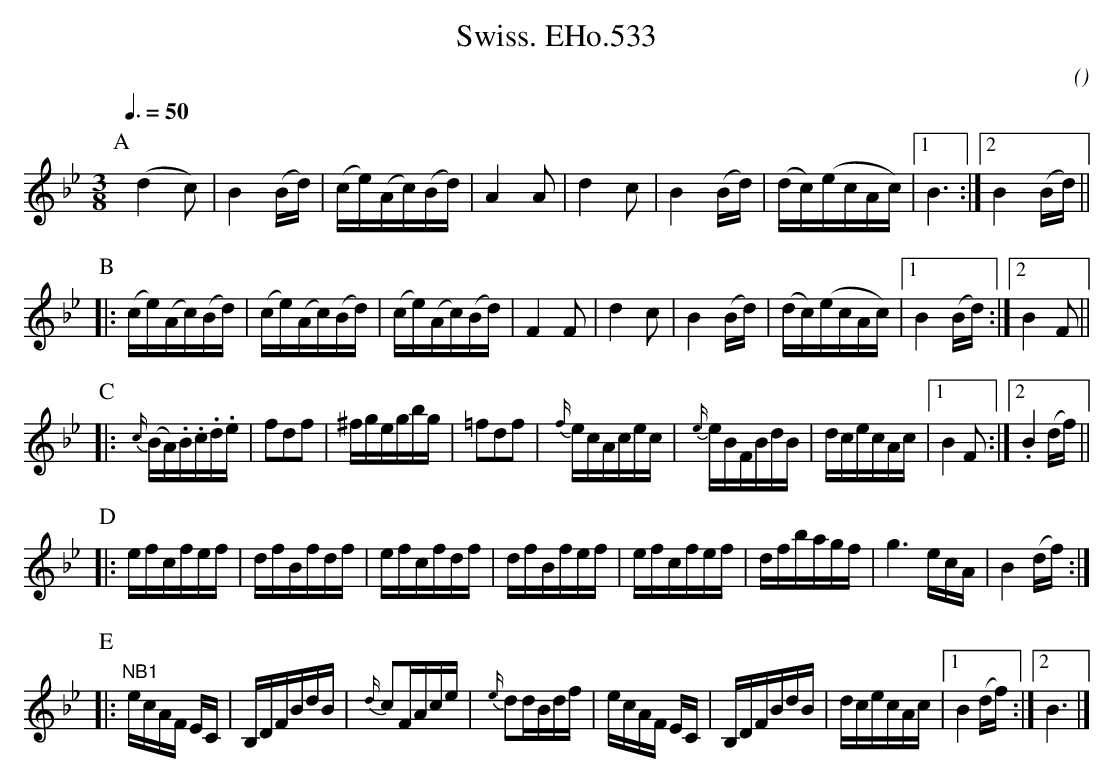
X:1
T:Swiss. EHo.533
M:3/8
L:1/8
Q:3/8=50
C:
O:
K:Bb
P:A
y(d2c) | B2(B/d/) | (c/e/)(A/c/)(B/d/) | A2A | d2c | B2(B/d/) |\
(d/c/)(e/c/A/c/) | [1B3 :| [2B2(B/d/)||
P:B
|: (c/e/)(A/c/)(B/d/) | (c/e/)(A/c/)(B/d/) | (c/e/)(A/c/)(B/d/) | \
F2F |d2c | B2(B/d/) | (d/c/)(e/c/A/c/) | [1B2(B/d/) :| [2B2F||
P:C
|: {c/}(B/A/).B/.c/.d/.e/ | fdf | ^f/g/e/g/b/g/ | =fdf |\
{f/}e/c/A/c/e/c/ | {e/}e/B/F/B/d/B/ | d/c/e/c/A/c/ | [1B2F :| [2.B2(d/f/)||
P:D
|:e/f/c/f/e/f/ | d/f/B/f/d/f/ | e/f/c/f/d/f/ | d/f/B/f/e/f/ | \
e/f/c/f/e/f/ | d/f/b/a/g/f/ | g3e/c/A/ | B2(d/f/) :|
P:E
|:"NB1" e/c/A/F/ E/C/ | B,/D/F/B/d/B/ | {d/}cF/A/c/e/ | {e/}dd/B/d/f/ |\
e/c/A/F/ E/C/ | B,/D/F/B/d/B/ | d/c/e/c/A/c/ | [1B2(d/f/) :| [2B3 |]
